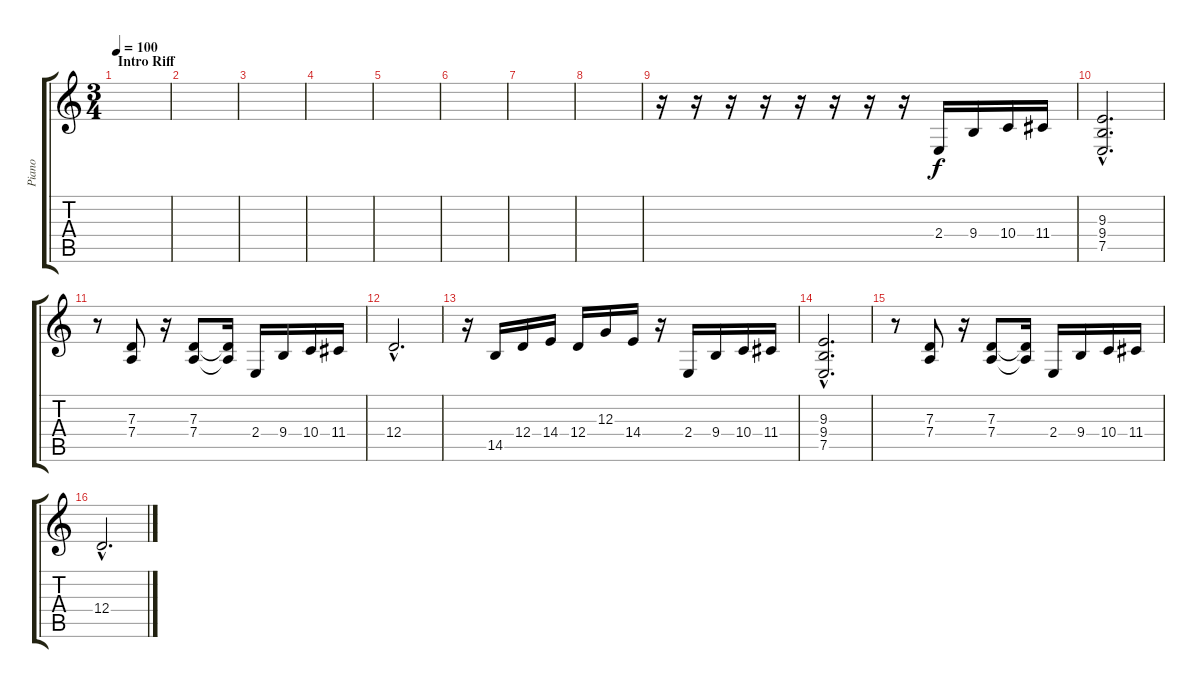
\track ("Piano" "Piano") {instrument brightacousticpiano}
\staff {score tabs}
\tuning (E4 B3 G3 D3 A2 E2) {hide}
\ts (3 4)
\section ("" "Intro Riff")
\tempo 100
\clef g2
\ks c
|
|
|
|
|
|
|
|
r.16 r.16 r.16 r.16 r.16 r.16 r.16 r.16 2.4.16 9.4.16 10.4.16 11.4.16 |
(9.3{hac} 9.4{hac} 7.5{hac}).2{d} |
r.8 (7.3 7.4).8 r.16 (7.3 7.4).8 (7.3{t} 7.4{t}).16 2.4.16 9.4.16 10.4.16 11.4.16 |
12.4{hac}.2{d} |
r.16 14.5.16 12.4.16 14.4.16 12.4.16 12.3.16 14.4.16 r.16 2.4.16 9.4.16 10.4.16 11.4.16 |
(9.3{hac} 9.4{hac} 7.5{hac}).2{d} |
r.8 (7.3 7.4).8 r.16 (7.3 7.4).8 (7.3{t} 7.4{t}).16 2.4.16 9.4.16 10.4.16 11.4.16 |
12.4{hac}.2{d}
